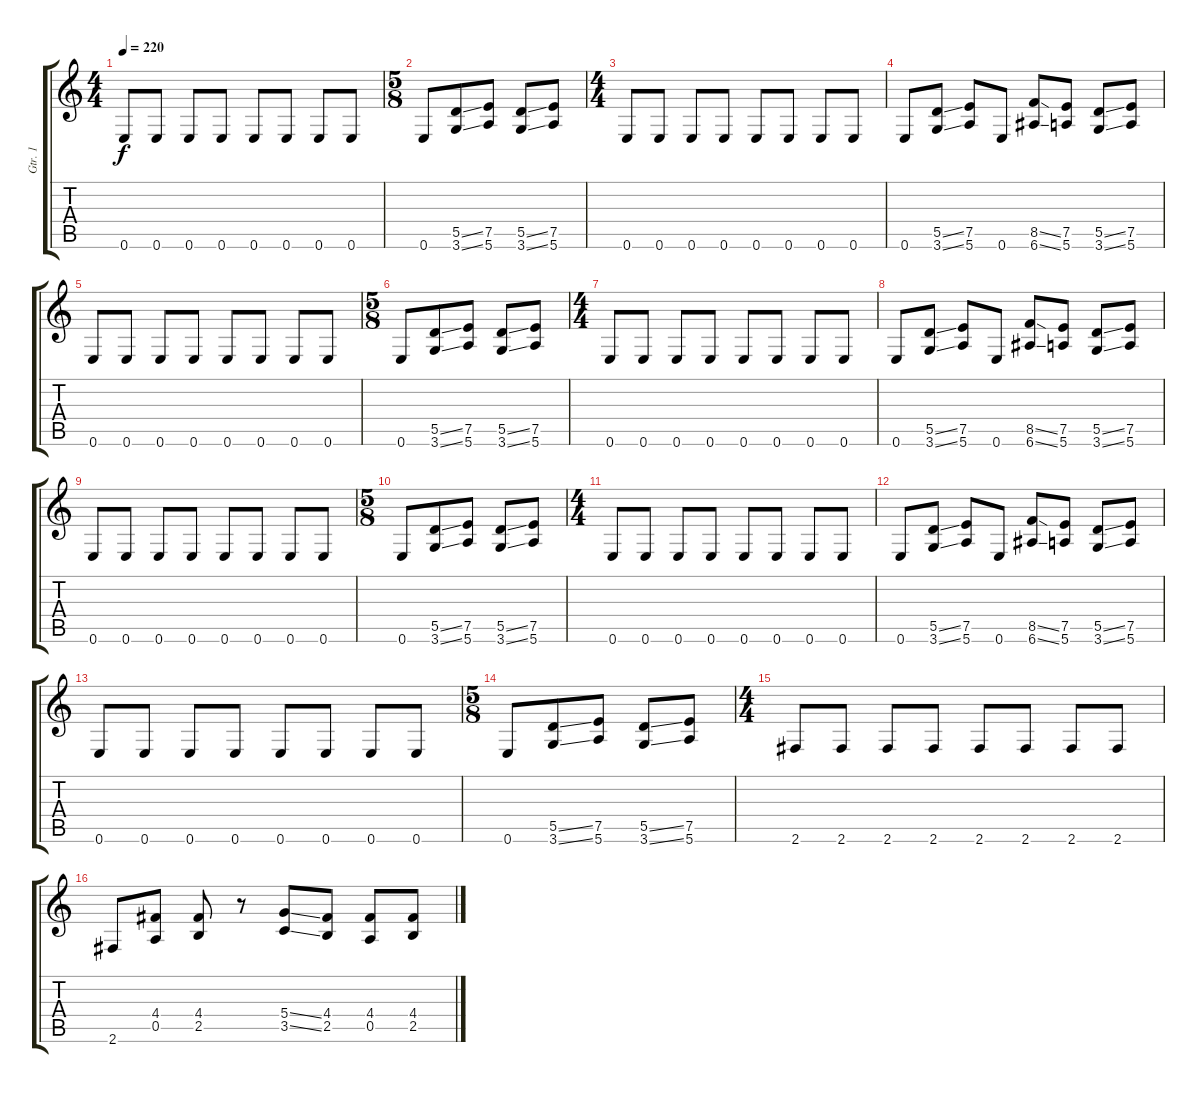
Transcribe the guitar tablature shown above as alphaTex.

\track ("Gtr. 1" "Gtr. 1") {instrument distortionguitar}
\staff {score tabs}
\tuning (E4 B3 G3 D3 A2 E2) {hide}
\ts (4 4)
\tempo 220
\clef g2
\ks c
0.6.8{dy f} 0.6.8 0.6.8 0.6.8 0.6.8 0.6.8 0.6.8 0.6.8 |
\ts (5 8)
0.6.8 (5.5{ss} 3.6{ss}).8 (7.5 5.6).8 (5.5{ss} 3.6{ss}).8 (7.5 5.6).8 |
\ts (4 4)
0.6.8 0.6.8 0.6.8 0.6.8 0.6.8 0.6.8 0.6.8 0.6.8 |
0.6.8 (5.5{ss} 3.6{ss}).8 (7.5 5.6).8 0.6.8 (8.5{ss} 6.6{ss}).8 (7.5 5.6).8 (5.5{ss} 3.6{ss}).8 (7.5 5.6).8 |
0.6.8 0.6.8 0.6.8 0.6.8 0.6.8 0.6.8 0.6.8 0.6.8 |
\ts (5 8)
0.6.8 (5.5{ss} 3.6{ss}).8 (7.5 5.6).8 (5.5{ss} 3.6{ss}).8 (7.5 5.6).8 |
\ts (4 4)
0.6.8 0.6.8 0.6.8 0.6.8 0.6.8 0.6.8 0.6.8 0.6.8 |
0.6.8 (5.5{ss} 3.6{ss}).8 (7.5 5.6).8 0.6.8 (8.5{ss} 6.6{ss}).8 (7.5 5.6).8 (5.5{ss} 3.6{ss}).8 (7.5 5.6).8 |
0.6.8 0.6.8 0.6.8 0.6.8 0.6.8 0.6.8 0.6.8 0.6.8 |
\ts (5 8)
0.6.8 (5.5{ss} 3.6{ss}).8 (7.5 5.6).8 (5.5{ss} 3.6{ss}).8 (7.5 5.6).8 |
\ts (4 4)
0.6.8 0.6.8 0.6.8 0.6.8 0.6.8 0.6.8 0.6.8 0.6.8 |
0.6.8 (5.5{ss} 3.6{ss}).8 (7.5 5.6).8 0.6.8 (8.5{ss} 6.6{ss}).8 (7.5 5.6).8 (5.5{ss} 3.6{ss}).8 (7.5 5.6).8 |
0.6.8 0.6.8 0.6.8 0.6.8 0.6.8 0.6.8 0.6.8 0.6.8 |
\ts (5 8)
0.6.8 (5.5{ss} 3.6{ss}).8 (7.5 5.6).8 (5.5{ss} 3.6{ss}).8 (7.5 5.6).8 |
\ts (4 4)
2.6.8 2.6.8 2.6.8 2.6.8 2.6.8 2.6.8 2.6.8 2.6.8 |
2.6.8 (4.4 0.5).8 (4.4 2.5).8 r.8 (5.4{ss} 3.5{ss}).8 (4.4 2.5).8 (4.4 0.5).8 (4.4 2.5).8
